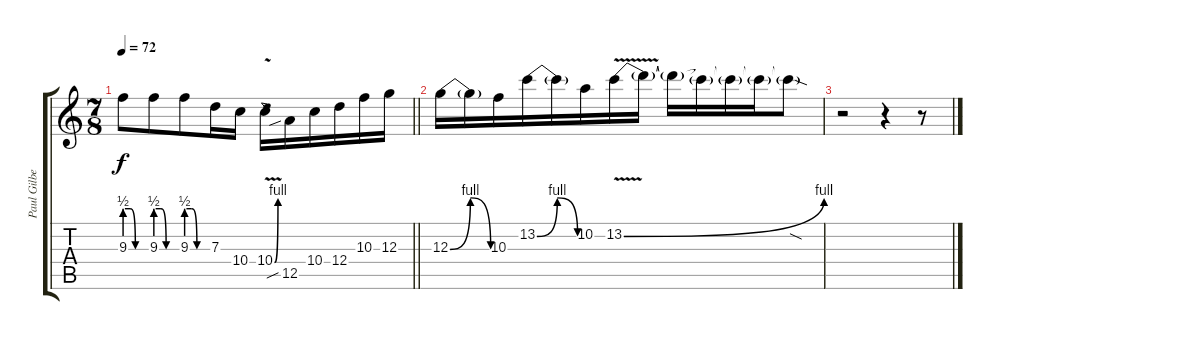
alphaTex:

\track ("Paul Gilbert" "Paul Gilbe") {instrument distortionguitar}
\staff {score tabs}
\tuning (E4 B3 G3 D3 A2 E2) {hide}
\ts (7 8)
\tempo 72
\clef g2
\barLineRight lightlight
\ks aminor
9.3{be (custom 0 2 15 2 30 0 60 0)}.8{dy f} 9.3{be (custom 0 2 15 2 30 0 60 0)}.8 9.3{be (custom 0 2 15 2 30 0 60 0)}.8 7.3.16 10.4.16 10.4{be (bend 0 0 60 4) v}.16 12.5{sib}.16 10.4.16 12.4.16 10.3.16 12.3.16 |
12.3{be (bendrelease 0 0 15 4 15 4 60 0)}.16 12.3{t}.16 10.3.16 13.2{be (bendrelease 0 0 15 4 15 4 60 0)}.16 13.2{t}.16 10.2.16 13.2{be (bend 0 0 60 4) v}.16 13.2{t}.16 13.2{t}.16 13.2{t}.16 13.2{t}.16 13.2{t}.16 13.2{sod t}.8 |
r.2{txt ""} r.4 r.8
